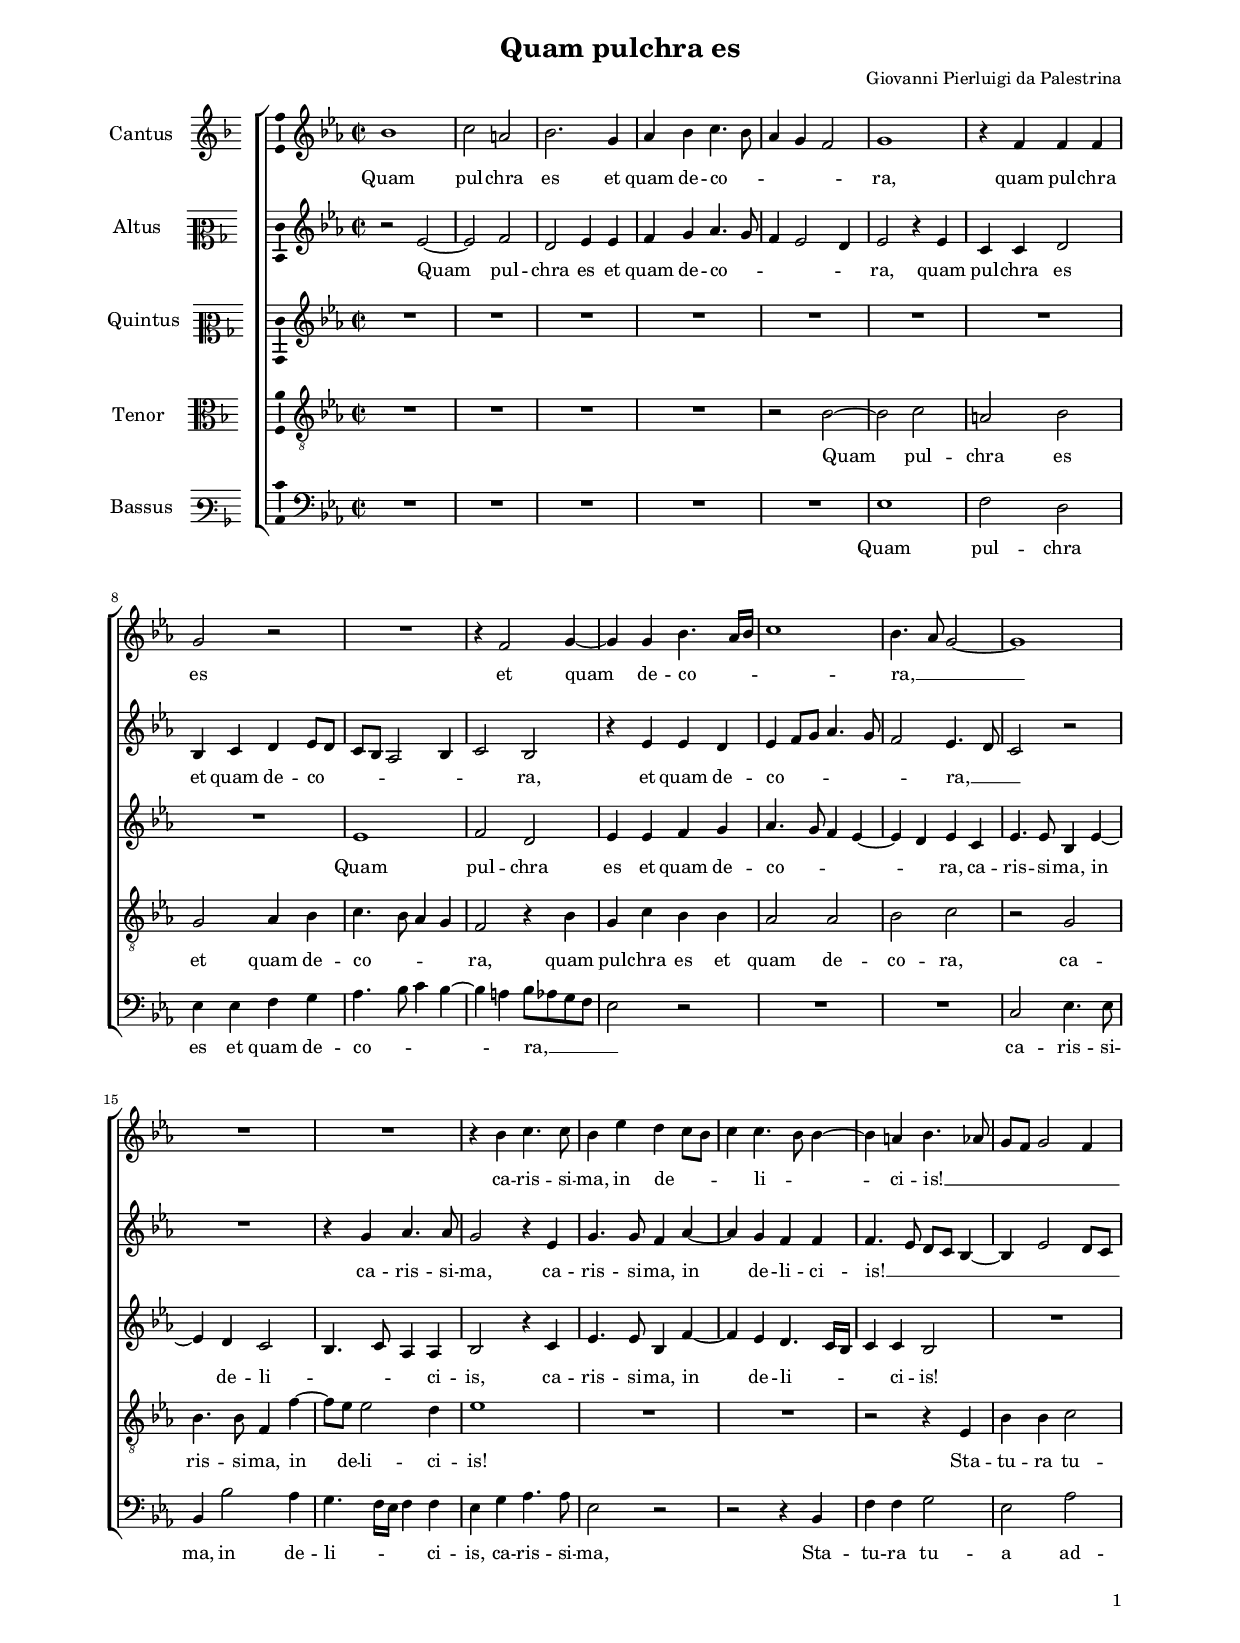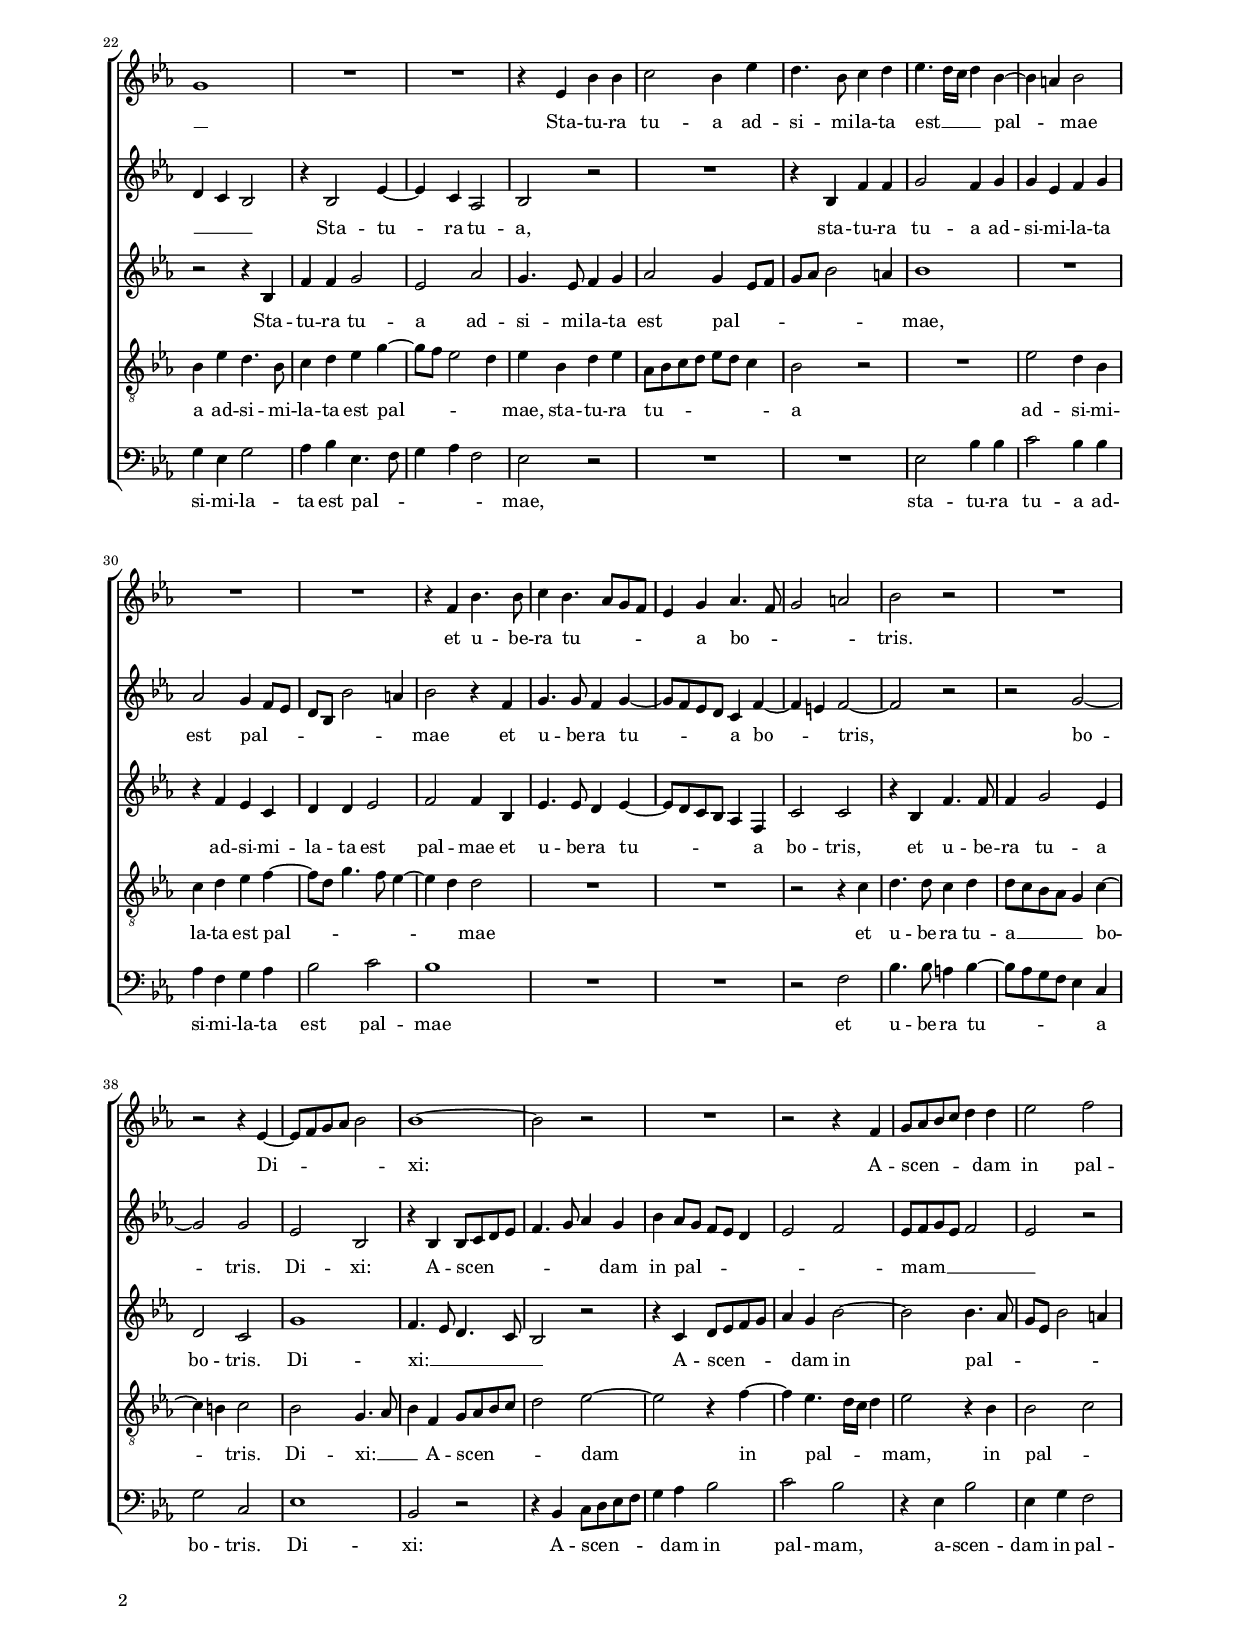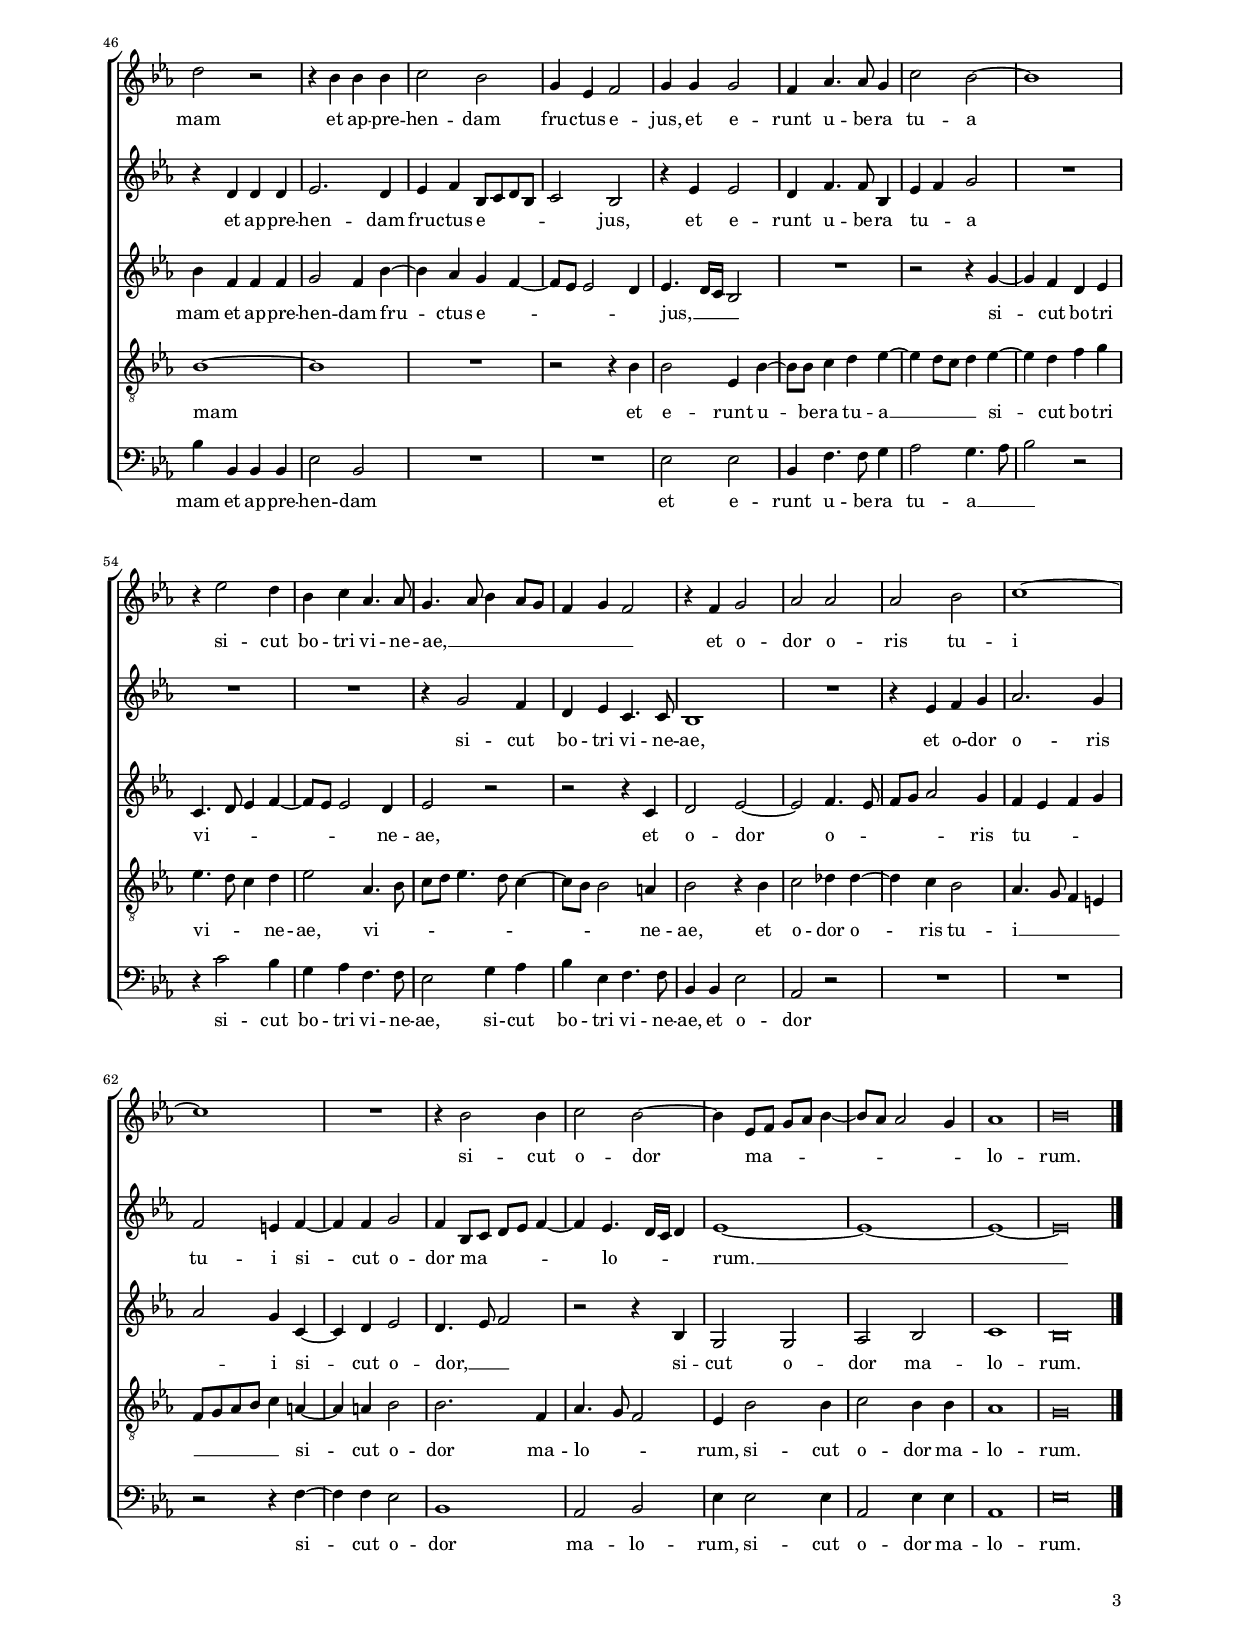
\header
{
  title="Quam pulchra es"
  composer="Giovanni Pierluigi da Palestrina"
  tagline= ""
}

\version "2.24.0"
\language deutsch
#(set-global-staff-size 15)
% #(set-default-paper-size "letter")
#(ly:set-option 'point-and-click #f)


\paper
	{
	top-margin = 1.8 \cm
	bottom-margin = 1.2 \cm
	left-margin = 2 \cm
	right-margin = 2 \cm
	ragged-bottom = ##f
	ragged-last-bottom = ##t
	print-page-number = ##f
	system-system-spacing = #'((basic-distance . 16) (minimum-distance . 14) (padding . 5) (strechability . 150))
	oddFooterMarkup=\markup   \fill-line { "" \fromproperty #'page:page-number-string }
	evenFooterMarkup=\markup  \fill-line { \fromproperty #'page:page-number-string "" }
	last-bottom-spacing = #'((basic-distance . 12) (minimum-distance . 7) (padding . 4))
	systems-per-page = 3
	page-count = 3
%	min-systems-per-page = 3
	markup-system-spacing.basic-distance = #12
	}

	
global = {
	\key f \major
	\time 2/2
	\set Score.tempoHideNote = ##t
	\tempo 4 = 95
	\skip 1*68
	\set Score.measureLength = #(ly:make-moment 2/1)
	\skip 1*2 \bar "|."
	}

	ficta = { \once \set suggestAccidentals = ##t }

	forget = #(define-music-function (music) (ly:music?) #{
		\accidentalStyle forget
		$music
		\accidentalStyle default
		#})


incipitcantus = \markup { \score {
	{
	\set Staff.instrumentName = \markup { \fontsize #1 "Cantus" }
	\key f \major
	\clef violin
	s4 \bar ""
	}
	\layout  {
	raggedright = ##t
	indent = 1.6 \cm
	line-width = 2.4\cm
	\context { \Staff \remove Time_signature_engraver }
	\override Staff.Clef.Y-extent = #'(0 . 0)
	}} \hspace #1 }

      
incipitaltus = \markup { \score {
	{
	\set Staff.instrumentName = \markup { \fontsize #1 "Altus" }
	\key f \major
	\clef mezzosoprano
	s4 \bar ""
	}
	\layout  {
	raggedright = ##t
	indent = 1.6 \cm
	line-width = 2.4\cm
	\context { \Staff \remove Time_signature_engraver }
	\override Staff.Clef.Y-extent = #'(0 . 0)
	}} \hspace #1 }
      
      
incipitquintus = \markup { \score {
	{
	\set Staff.instrumentName = \markup { \fontsize #1 "Quintus" }
	\key f \major
	\clef mezzosoprano
	s4 \bar ""
	}
	\layout  {
	raggedright = ##t
	indent = 1.6 \cm
	line-width = 2.4\cm
	\context { \Staff \remove Time_signature_engraver }
	\override Staff.Clef.Y-extent = #'(0 . 0)
	}} \hspace #1 }
    

incipittenor = \markup { \score {
	{
	\set Staff.instrumentName = \markup { \fontsize #1 "Tenor" }
	\key f \major
	\clef alto
	s4 \bar ""
	}
	\layout  {
	raggedright = ##t
	indent = 1.6 \cm
	line-width = 2.4\cm
	\context { \Staff \remove Time_signature_engraver }
	\override Staff.Clef.Y-extent = #'(0 . 0)
	}} \hspace #1 }
      
      
incipitbassus = \markup { \score {
	{
	\set Staff.instrumentName = \markup { \fontsize #1 "Bassus" }
	\key f \major
	\clef varbaritone
	s4 \bar ""
	}
	\layout  {
	raggedright = ##t
	indent = 1.6 \cm
	line-width = 2.4\cm
	\context { \Staff \remove Time_signature_engraver }
	\override Staff.Clef.Y-extent = #'(0 . 0)
	}} \hspace #1 }


cantus =  \relative c''
	{
	c1
	d2 h
	c2. a4
	b4 c d4. c8
%5
	b4 a g2 |
	a1
	r4 g g g
	a2 r
	R1
%10
	r4 g2 a4~ |
	a4 a c4. b16 c
	d1
	c4. b8 a2~
	a1
%15
	R1 |
	R1
	r4 c d4. d8
	c4 f e d8 c
	d4 d4. c8 c4~
%20
	c4 h c4. b8 |
	a8 g a2 g4
	a1
	R1
	R1
%25
	r4 f c' c |
	d2 c4 f
	e4. c8 d4 e
	f4. e16 d e4 c~
	c4 h c2
%30
	R1 |
	R1
	r4 g c4. c8
	d4 c4. b8 a g
	f4 a b4. g8
%35
	a2 h |
	c2 r
	R1
	r2 r4 f,~
	f8 g a b c2
%40
	c1~ |
	c2 r
	R1
	r2 r4 g
	a8 b c d e4 e
%45
	f2 g |
	e2 r
	r4 c c c
	d2 c
	a4 f g2
%50
	a4 a a2 |
	g4 b4. b8 a4
	d2 c~
	c1
	r4 f2 e4
%55
	c4 d b4. b8 |
	a4. b8 c4 b8 a
	g4 a g2
	r4 g a2
	b2 b
%60
	b2 c |
	d1~
	d1
	R1
	r4 c2 c4
%65
	d2 c~ |
	c4 f,8 g a b c4~
	c8 b b2 a4
	b1
	c\breve |
	}


altus =  \relative c'
	{
	r2 f~
	f2 g
	e2 f4 f
	g4 a b4. a8
%5
	g4 f2 e4 |
	f2 r4 f
	d4 d e2
	c4 d e f8 e
	d8 c b2 c4
%10
	d2 c |
	r4 f f e
	f4 g8 a b4. a8
	g2 f4. e8
	d2 r
%15
	R1 |
	r4 a' b4. b8
	a2 r4 f
	a4. a8 g4 b~
	b4 a g g
%20
	g4. f8 e d c4~ |
	c4 f2 e8 d
	e4 d c2
	r4 c2 f4~
	f4 d b2
%25
	c2 r |
	R1
	r4 c g' g
	a2 g4 a
	a4 f g a
%30
	b2 a4 g8 f |
	e8 c c'2 h4
	c2 r4 g
	a4. a8 g4 a~
	a8 g f e d4 g~
%35
	g4 fis g2~ |
	g2 r
	r2 a~
	a2 a
	f2 c
%40
	r4 c c8 d e f |
	g4. a8 b4 a
	c4 b8 a g f e4
	f2 g
	f8 g a f g2
%45
	f2 r |
	r4 e e e
	f2. e4
	f4 g c,8 d e c
	d2 c
%50
	r4 f f2 |
	e4 g4. g8 c,4
	f4 g a2
	R1
	R1
%55
	R1 |
	r4 a2 g4
	e4 f d4. d8
	c1
	R1
%60
	r4 f g a |
	b2. a4
	g2 fis4 g~
	g4 g a2
	g4 c,8 d e f g4~
%65
	g4 f4. e16 d e4 |
	f1~
	f1~
	f1~
	f\breve |
	}


quintus =  \relative c'
	{
	R1
	R1
	R1
	R1
%5
	R1 |
	R1
	R1
	R1
	f1
%10
	g2 e |
	f4 f g a
	b4. a8 g4 f~
	f4 e f d
	f4. f8 c4 f~
%15
	f4 e d2 |
	c4. d8 b4 b
	c2 r4 d
	f4. f8 c4 g'~
	g4 f e4. d16 c
%20
	d4 d c2 |
	R1
	r2 r4 c
	g'4 g a2
	f2 b
%25
	a4. f8 g4 a |
	b2 a4 f8 g
	a8 b c2 h4
	c1
	R1
%30
	r4 g f d |
	e4 e f2
	g2 g4 c,
	f4. f8 e4 f~
	f8 e d c b4 g
%35
	d'2 d |
	r4 c g'4. g8
	g4 a2 f4
	e2 d
	a'1
%40
	g4. f8 e4. d8 |
	c2 r
	r4 d e8 f g a
	b4 a c2~
	c2 c4. b8
%45
	a8 f c'2 h4 |
	c4 g g g
	a2 g4 c~
	c4 b a g~
	g8 f f2 e4
%50
	f4. e16 d c2
	R1
	r2 r4 a'~
	a4 g e f
	d4. e8 f4 g~
%55
	g8 f f2 e4 |
	f2 r
	r2 r4 d
	e2 f~
	f2 g4. f8
%60
	g8 a b2 a4 |
	g4 f g a
	b2 a4 d,~
	d4 e f2
	e4. f8 g2
%65
	r2 r4 c, |
	a2 a
	b2 c
	d1
	c\breve |
	}


tenor  =  \relative c'
	{
	R1
	R1
	R1
	R1
%5
	r2 c~ |
	c2 d
	h2 c
	a2 b4 c
	d4. c8 b4 a
%10
	g2 r4 c |
	a4 d c c
	b2 b
	c2 d
	r2 a
%15
	c4. c8 g4 g'~ |
	g8 f f2 e4
	f1
	R1
	R1
%20
	r2 r4 f, |
	c'4 c d2
	c4 f e4. c8
	d4 e f a~
	a8 g f2 e4
%25
	f4 c e f |
	b,8 c d e f e d4
	c2 r
	R1
	f2 e4 c
%30
	d4 e f g~ |
	g8 e a4. g8 f4~
	f4 e e2
	R1
	R1
%35
	r2 r4 d |
	e4. e8 d4 e
	e8 d c b a4 d~
	d4 cis d2
	c2 a4. b8
%40
	c4 g a8 b c d |
	e2 f~
	f2 r4 g~
	g4 f4. e16 d e4
	f2 r4 c
%45
	c2 d |
	c1~
	c1
	R1
	r2 r4 c
%50
	c2 f,4 c'~ |
	c8 c d4 e f~
	f4 e8 d e4 f~
	f4 e g a
	f4. e8 d4 e
%55
	f2 b,4. c8 |
	d8 e f4. e8 d4~
	d8 c c2 h4
	c2 r4 c
	d2 es4 es~
%60
	es4 d c2 |
	b4. a8 g4 fis
	g8 a b c d4 h~
	h4 h c2
	c2. g4
%65
	b4. a8 g2 |
	f4 c'2 c4
	d2 c4 c
	b1
	a\breve |
	}


bassus  =  \relative c
	{
	R1
	R1
	R1
	R1
%5
	R1 |
	f1
	g2 e
	f4 f g a
	b4. c8 d4 c~
%10
	c4 h c8 b a g |
	f2 r
	R1
	R1
	d2 f4. f8
%15
	c4 c'2 b4 |
	a4. g16 f g4 g
	f4 a b4. b8
	f2 r
	r2 r4 c
%20
	g'4 g a2 |
	f2 b
	a4 f a2
	b4 c f,4. g8
	a4 b g2
%25
	f2 r |
	R1
	R1
	f2 c'4 c
	d2 c4 c
%30
	b4 g a b |
	c2 d
	c1
	R1
	R1
%35
	r2 g |
	c4. c8 h4 c~
	c8 b a g f4 d
	a'2 d,
	f1
%40
	c2 r |
	r4 c d8 e f g
	a4 b c2
	d2 c
	r4 f, c'2
%45
	f,4 a g2 |
	c4 c, c c
	f2 c
	R1
	R1
%50
	f2 f |
	c4 g'4. g8 a4
	b2 a4. b8
	c2 r
	r4 d2 c4
%55
	a4 b g4. g8 |
	f2 a4 b
	c4 f, g4. g8
	c,4 c f2
	b,2 r
%60
	R1 |
	R1
	r2 r4 g'~
	g4 g f2
	c1
%65
	b2 c |
	f4 f2 f4
	b,2 f'4 f
	b,1
	f'\breve |
	}


lyricscantus = \lyricmode {
	Quam pul -- chra es et quam de -- co -- _ _ _ _ ra,
	quam pul -- chra es et quam de -- co -- _ _ _ ra, __ _ _ 
	ca -- ris -- si -- ma,
	in de -- _ _ _ li -- _ _ ci -- is! __ _ _ _ _ _ _
	Sta -- tu -- ra tu -- a ad -- si -- mi -- la -- ta est __ _ _ _ pal -- _ mae
	et u -- be -- ra tu -- _ _ _ _ a bo -- _ _ _ tris.
	Di -- _ _ _ _ xi:
	A -- scen -- _ _ _ _ dam in pal -- mam
	et ap -- pre -- hen -- dam fru -- ctus e -- jus,
	et e -- runt u -- be -- ra tu -- a
	si -- cut bo -- tri vi -- ne -- ae, __ _ _ _ _ _ _ _
	et o -- dor o -- ris tu -- i
	si -- cut o -- dor ma -- _ _ _ _ _ _ _ lo -- rum.
	}


lyricsaltus = \lyricmode {
	Quam pul -- chra es et quam de -- co -- _ _ _ _ ra,
	quam pul -- chra es et quam de -- co -- _ _ _ _ _ _ ra,
	et quam de -- co -- _ _ _ _ _ ra, __ _ _
	ca -- ris -- si -- ma,
	ca -- ris -- si -- ma,
	in de -- li -- ci -- is! __ _ _ _ _ _ _ _ _ _ _ 
	Sta -- tu -- ra tu -- a,
	sta -- tu -- ra tu -- a ad -- si -- mi -- la -- ta est pal -- _ _ _ _ _ _ mae
	et u -- be -- ra tu -- _ _ _ a bo -- _ tris,
	bo -- tris.
	Di -- xi:
	A -- scen -- _ _ _ _ _ _ dam in pal -- _ _ _ _ _ _ mam __ _ _ _ _ _
	et ap -- pre -- hen -- dam fru -- ctus e -- _ _ _ _ jus,
	et e -- runt u -- be -- ra tu -- _ a
	si -- cut bo -- tri vi -- ne -- ae,
	et o -- dor o -- ris tu -- i
	si -- cut o -- dor ma -- _ _ _ _ lo -- _ _ _ rum. __
	}


lyricsquintus = \lyricmode {
	Quam pul -- chra es et quam de -- co -- _ _ _ _ ra,
	ca -- ris -- si -- ma,
	in de -- li -- _ _ _ ci -- is,
	ca -- ris -- si -- ma,
	in de -- li -- _ _ _ ci -- is!
	Sta -- tu -- ra tu -- a ad -- si -- mi -- la -- ta est pal -- _ _ _ _ _ _ mae,
	ad -- si -- mi -- la -- ta est pal -- mae
	et u -- be -- ra tu -- _ _ _ _ a bo -- tris,
	et u -- be -- ra tu -- a bo -- tris.
	Di -- xi: __ _ _ _ _
	A -- scen -- _ _ _ _ dam in pal -- _ _ _ _ _ mam
	et ap -- pre -- hen -- dam fru -- ctus e -- _ _ _ _ jus, __ _ _ _
	si -- cut bo -- tri vi -- _ _ _ _ _ ne -- ae,
	et o -- dor o -- _ _ _ _ ris tu -- _ _ _ _ i
	si -- cut o -- dor, __ _ _ 
	si -- cut o -- dor ma -- lo -- rum.
	}


lyricstenor = \lyricmode {
	Quam pul -- chra es et quam de -- co -- _ _ _ ra,
	quam pul -- chra es et quam de -- co -- ra,
	ca -- ris -- si -- ma,
	in de -- li -- ci -- is!
	Sta -- tu -- ra tu -- a ad -- si -- mi -- la -- ta est pal -- _ _ _ mae,
	sta -- tu -- ra tu -- _ _ _ _ _ _ a ad -- si -- mi -- la -- ta est pal -- _ _ _ _ _ mae
	et u -- be -- ra tu -- a __ _ _ _ _ bo -- _ tris.
	Di -- xi: __ _ _
	A -- scen -- _ _ _ _ dam in pal -- _ _ _ mam,
	in pal -- _ mam
	et e -- runt u -- be -- ra tu -- a __ _ _ _
	si -- cut bo -- tri vi -- _ _ ne -- ae,
	vi -- _ _ _ _ _ _ _ _ ne -- ae,
	et o -- dor o -- ris tu -- i __ _ _ _ _ _ _ _ _
	si -- cut o -- dor ma -- lo -- _ _ rum,
	si -- cut o -- dor ma -- lo -- rum.
	}


lyricsbassus = \lyricmode {
	Quam pul -- chra es et quam de -- co -- _ _ _ _ ra, __ _ _ _ _
	ca -- ris -- si -- ma,
	in de -- li -- _ _ _ ci -- is,
	ca -- ris -- si -- ma,
	Sta -- tu -- ra tu -- a ad -- si -- mi -- la -- ta est pal -- _ _ _ _ mae,
	sta -- tu -- ra tu -- a ad -- si -- mi -- la -- ta est pal -- mae
	et u -- be -- ra tu -- _ _ _ _ a bo -- tris.
	Di -- xi:
	A -- scen -- _ _ _ _ dam in pal -- mam,
	a -- scen -- dam in pal -- mam
	et ap -- pre -- hen -- dam
	et e -- runt u -- be -- ra tu -- a __ _ _
	si -- cut bo -- tri vi -- ne -- ae,
	si -- cut bo -- tri vi -- ne -- ae,
	et o -- dor
	si -- cut o -- dor ma -- lo -- rum,
	si -- cut o -- dor ma -- lo -- rum.
	}


\score
{  
	\transpose f es {
	\new ChoirStaff \with { \override StaffGrouper.staff-staff-spacing.basic-distance = #12 }
	<<

	\new Staff << \global
	\new Voice="v1" {
		\set Staff.instrumentName=\incipitcantus
%		\set Staff.instrumentName= "S"
		\set Staff.midiInstrument = "reed organ"
		\clef violin
		\cantus }
	\new Lyrics \lyricsto "v1" {\lyricscantus }
	>>


	\new Staff << \global
	\new Voice="v2" {
		\set Staff.instrumentName=\incipitaltus
%		\set Staff.instrumentName= "A"
		\set Staff.midiInstrument = "reed organ"
		\clef violin % "G_8"
		\altus}
	\new Lyrics \lyricsto "v2" {\lyricsaltus }
	>>


	\new Staff << \global
	\new Voice="v5" {
		\set Staff.instrumentName=\incipitquintus
%		\set Staff.instrumentName= "Q"
		\set Staff.midiInstrument = "reed organ"
		\clef violin % "G_8"
		\quintus}
	\new Lyrics \lyricsto "v5" {\lyricsquintus }
	>>

	\new Staff << \global
	\new Voice="v3" {
		\set Staff.instrumentName=\incipittenor
%		\set Staff.instrumentName= "T"
		\set Staff.midiInstrument = "reed organ"
		\clef "G_8"
		\tenor }
	\new Lyrics \lyricsto "v3" {\lyricstenor }
	>>


	\new Staff << \global
	\new Voice="v4" {
		\set Staff.instrumentName=\incipitbassus
%		\set Staff.instrumentName= "B"
		\set Staff.midiInstrument = "reed organ"
		\clef bass 
		\bassus }
	\new Lyrics \lyricsto "v4" {\lyricsbassus}
	>>

	>>
	} % transpose

	\layout
	{
	indent = 2.5\cm
	\context { \Lyrics \override VerticalAxisGroup.nonstaff-relatedstaff-spacing.padding = #1.4 }
	\context { \Staff \override TimeSignature.break-visibility = #end-of-line-invisible }
	\context { \Staff \consists Ambitus_engraver }
	\context { \Score \override BarNumber.padding = #2 }
	\context { \Voice \override NoteHead.style = #'baroque }
	}

\midi
	{
	
	}

}


% EOF
